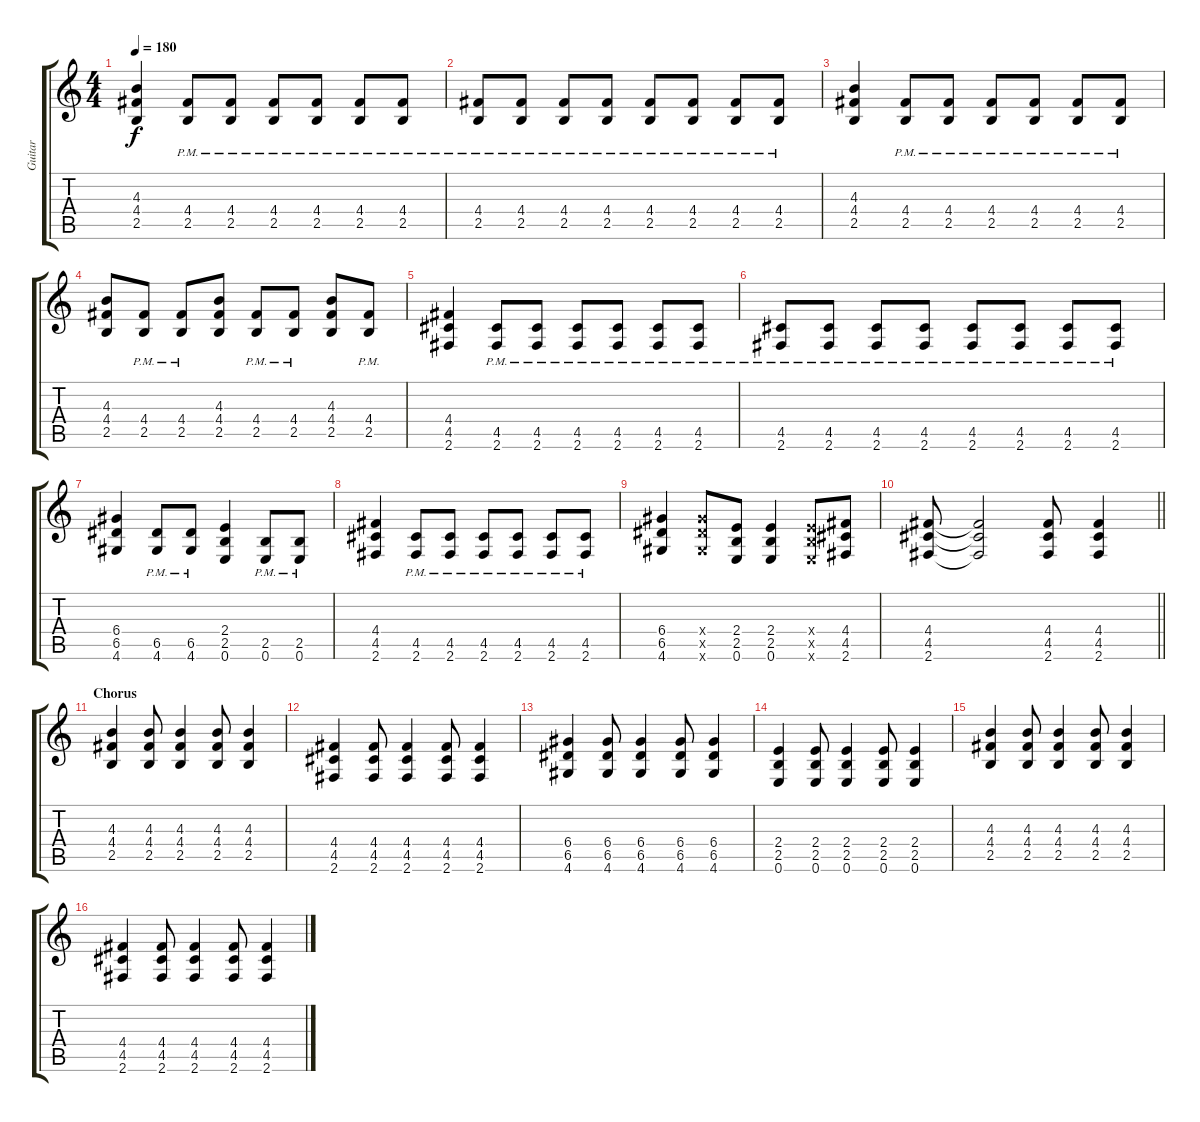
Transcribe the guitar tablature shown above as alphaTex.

\track ("Guitar" "Guitar") {instrument distortionguitar}
\staff {score tabs}
\tuning (E4 B3 G3 D3 A2 E2) {hide}
\ts (4 4)
\tempo 180
\clef g2
\ks c
(4.3 4.4 2.5).4{dy f} (4.4{pm} 2.5{pm}).8 (4.4{pm} 2.5{pm}).8 (4.4{pm} 2.5{pm}).8 (4.4{pm} 2.5{pm}).8 (4.4{pm} 2.5{pm}).8 (4.4{pm} 2.5{pm}).8 |
(4.4{pm} 2.5{pm}).8 (4.4{pm} 2.5{pm}).8 (4.4{pm} 2.5{pm}).8 (4.4{pm} 2.5{pm}).8 (4.4{pm} 2.5{pm}).8 (4.4{pm} 2.5{pm}).8 (4.4{pm} 2.5{pm}).8 (4.4{pm} 2.5{pm}).8 |
(4.3 4.4 2.5).4 (4.4{pm} 2.5{pm}).8 (4.4{pm} 2.5{pm}).8 (4.4{pm} 2.5{pm}).8 (4.4{pm} 2.5{pm}).8 (4.4{pm} 2.5{pm}).8 (4.4{pm} 2.5{pm}).8 |
(4.3 4.4 2.5).8 (4.4{pm} 2.5{pm}).8 (4.4{pm} 2.5{pm}).8 (4.3 4.4 2.5).8 (4.4{pm} 2.5{pm}).8 (4.4{pm} 2.5{pm}).8 (4.3 4.4 2.5).8 (4.4{pm} 2.5{pm}).8 |
(4.4 4.5 2.6).4 (4.5{pm} 2.6{pm}).8 (4.5{pm} 2.6{pm}).8 (4.5{pm} 2.6{pm}).8 (4.5{pm} 2.6{pm}).8 (4.5{pm} 2.6{pm}).8 (4.5{pm} 2.6{pm}).8 |
(4.5{pm} 2.6{pm}).8 (4.5{pm} 2.6{pm}).8 (4.5{pm} 2.6{pm}).8 (4.5{pm} 2.6{pm}).8 (4.5{pm} 2.6{pm}).8 (4.5{pm} 2.6{pm}).8 (4.5{pm} 2.6{pm}).8 (4.5{pm} 2.6{pm}).8 |
(6.4 6.5 4.6).4 (6.5{pm} 4.6{pm}).8 (6.5{pm} 4.6{pm}).8 (2.4 2.5 0.6).4 (2.5{pm} 0.6{pm}).8 (2.5{pm} 0.6{pm}).8 |
(4.4 4.5 2.6).4 (4.5{pm} 2.6{pm}).8 (4.5{pm} 2.6{pm}).8 (4.5{pm} 2.6{pm}).8 (4.5{pm} 2.6{pm}).8 (4.5{pm} 2.6{pm}).8 (4.5{pm} 2.6{pm}).8 |
(6.4 6.5 4.6).4 (6.4{x} 6.5{x} 4.6{x}).8 (2.4 2.5 0.6).8 (2.4 2.5 0.6).4 (2.4{x} 2.5{x} 0.6{x}).8 (4.4 4.5 2.6).8 |
\barLineRight lightlight
(4.4 4.5 2.6).8 (4.4{t} 4.5{t} 2.6{t}).2 (4.4 4.5 2.6).8 (4.4 4.5 2.6).4 |
\section ("" "Chorus")
(4.3 4.4 2.5).4 (4.3 4.4 2.5).8 (4.3 4.4 2.5).4 (4.3 4.4 2.5).8 (4.3 4.4 2.5).4 |
(4.4 4.5 2.6).4 (4.4 4.5 2.6).8 (4.4 4.5 2.6).4 (4.4 4.5 2.6).8 (4.4 4.5 2.6).4 |
(6.4 6.5 4.6).4 (6.4 6.5 4.6).8 (6.4 6.5 4.6).4 (6.4 6.5 4.6).8 (6.4 6.5 4.6).4 |
(2.4 2.5 0.6).4 (2.4 2.5 0.6).8 (2.4 2.5 0.6).4 (2.4 2.5 0.6).8 (2.4 2.5 0.6).4 |
(4.3 4.4 2.5).4 (4.3 4.4 2.5).8 (4.3 4.4 2.5).4 (4.3 4.4 2.5).8 (4.3 4.4 2.5).4 |
(4.4 4.5 2.6).4 (4.4 4.5 2.6).8 (4.4 4.5 2.6).4 (4.4 4.5 2.6).8 (4.4 4.5 2.6).4
